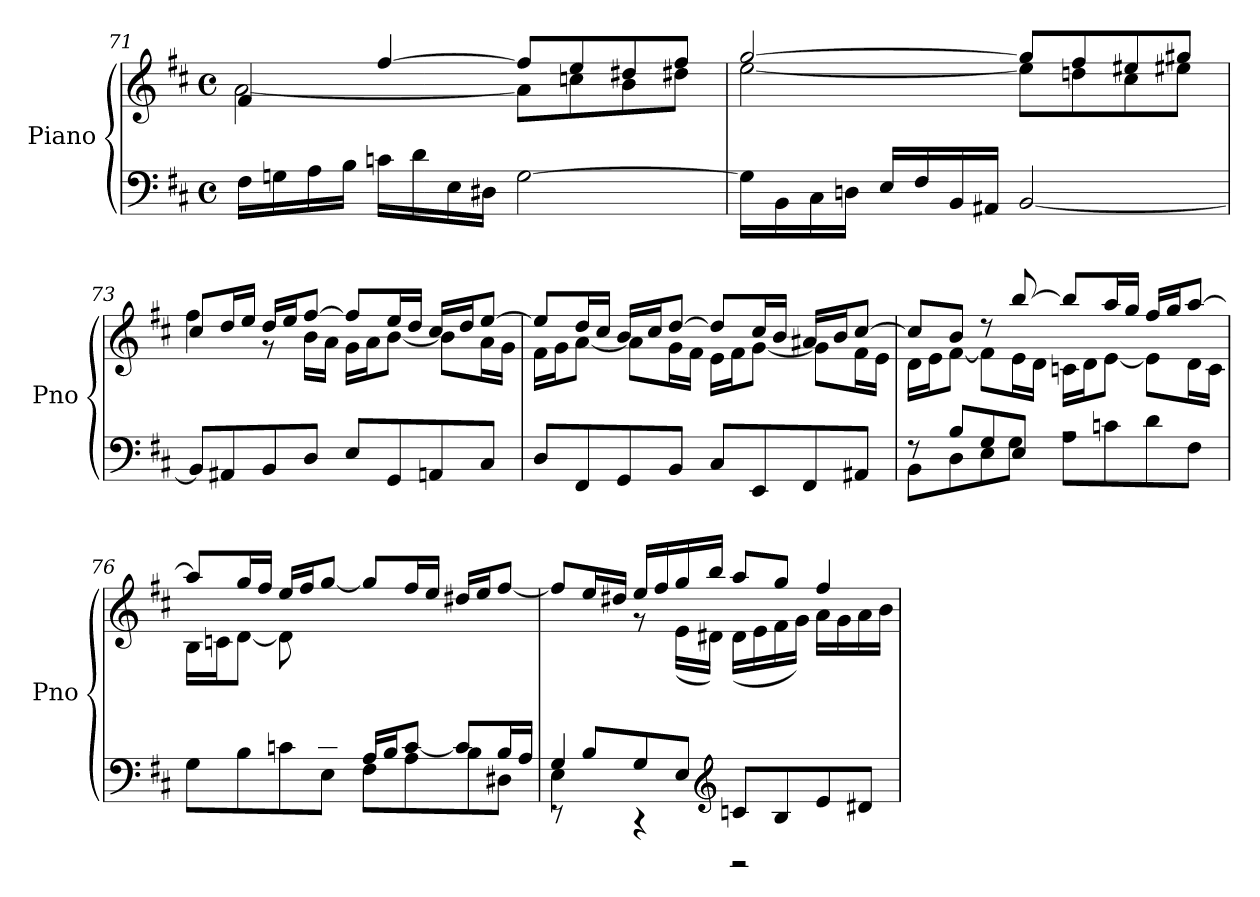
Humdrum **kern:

**kern	**kern
*part1	*part1
*staff2	*staff1
*I"Piano	*
*I'Pno	*
!!LO:LB:g=z
*clefF4	*clefG2
*k[f#c#]	*k[f#c#]
*M4/4	*M4/4
*met(c)	*met(c)
=71	=71
*	*^
16F#\LL	4f#/	[2a\
16Gn\	.	.
16A\	.	.
16B\JJ	.	.
16cn\LL	[4ff#/	.
16d\	.	.
16E\	.	.
16D#X\JJ	.	.
[2G\	8ff#/L]	8a\L]
.	8ee/	8ccn\
.	8dd#X/	8b\
.	8ff#/J	8dd#X\J
=72	=72	=72
16G\LL]	[2gg/	[2ee\
16BB\	.	.
16C#\	.	.
16Dn\JJ	.	.
16E/LL	.	.
16F#/	.	.
16BB/	.	.
16AA#X/JJ	.	.
[2BB/	8gg/L]	8ee\L]
.	8ff#/	8ddn\
.	8ee#X/	8cc#\
.	8gg#X/J	8ee#X\J
!!LO:LB:g=z	!!
=73	=73	=73
8BB/L]	8cc#/L	4ff#\
8AA#X/	16dd/L	.
.	16ee/JJ	.
8BB/	16dd/LL	8r
.	16ee/J	.
8D/J	[8ff#/J	16b\LL
.	.	16a\JJ
8E/L	8ff#/L]	16g\LL
.	.	16a\J
8GG/	16ee/L	[8b\J
.	16dd/JJ	.
8AAn/	16cc#/LL	8b\L]
.	16dd/J	.
8C#/J	[8ee/J	16a\L
.	.	16g\JJ
=74	=74	=74
8D/L	8ee/L]	16f#\LL
.	.	16g\J
8FF#/	16dd/L	[8a\J
.	16cc#/JJ	.
8GG/	16b/LL	8a\L]
.	16cc#/J	.
8BB/J	[8dd/J	16g\L
.	.	16f#\JJ
8C#/L	8dd/L]	16e\LL
.	.	16f#\J
8EE/	16cc#/L	[8g\J
.	16b/JJ	.
8FF#/	16a#X/LL	8g\L]
.	16b/J	.
8AA#X/J	[8cc#/J	16f#\L
.	.	16e\JJ
!!LO:PB:g=z	!!
=75	=75	=75
*^	*	*
8rF	8BB\L	8cc#/L]	16d\LL
.	.	.	16e\J
8B/L	8D\	8b/J	[8f#\J
8G/	8E\	8rdd	8f#\L]
8E/J	8G\J	[8bb/	16e\L
.	.	.	16d\JJ
2rA	8A\L	8bb/L]	16cn\LL
.	.	.	16d\J
.	8cn\	16aa/L	[8e\J
.	.	16gg/JJ	.
.	8d\	16ff#/LL	8e\L]
.	.	16gg/J	.
.	8F#\J	[8aa/J	16d\L
.	.	.	16c\JJ
=76	=76	=76	=76
*	*^	*	*
4.ryy	2ryy	8G\L	8aa/L]	16B\LL
.	.	.	.	16cn\J
.	.	8B\	16gg/L	[8d\J
.	.	.	16ff#/JJ	.
.	.	8cn\	16ee/LL	8d\L]
.	.	.	16ff#/J	.
16c/L	.	8E\J	[8gg/J	8ryy
16B/JJ	.	.	.	.
2ryy	16A/LL	8F#\L	8gg/L]	2ryy
.	16B/J	.	.	.
.	[8c/J	8A\	16ff#/L	.
.	.	.	16ee/JJ	.
.	8c/L]	8B\	16dd#X/LL	.
.	.	.	16ee/J	.
.	16B/L	8D#X\J	[8ff#/J	.
.	16A/JJ	.	.	.
!!LO:LB:g=z	!!
=77	=77	=77	=77	=77
4G/	4E\	8rEE	8ff#/L]	4ryy
.	.	8B/L	16ee/L	.
.	.	.	16dd#X/JJ	.
2.ryy	4rCC	8G/	16ee/LL	8rg
.	.	.	16ff#/	.
.	.	8E/J	16gg/	(16e\LL
.	.	.	16bb/JJ	16d#X\JJ)
*clefG2	*	*	*	*
.	2rGG	8cn/L	8aa/L	(16d#\LL
.	.	.	.	16e\
.	.	8B/	8gg/J	16f#\
.	.	.	.	16g\JJ)
.	.	8e/	4ff#/	16a\LL
.	.	.	.	16g\
.	.	8d#X/J	.	16a\
.	.	.	.	16b\JJ
*v	*v	*v	*	*
*	*v	*v
=	=
*-	*-
